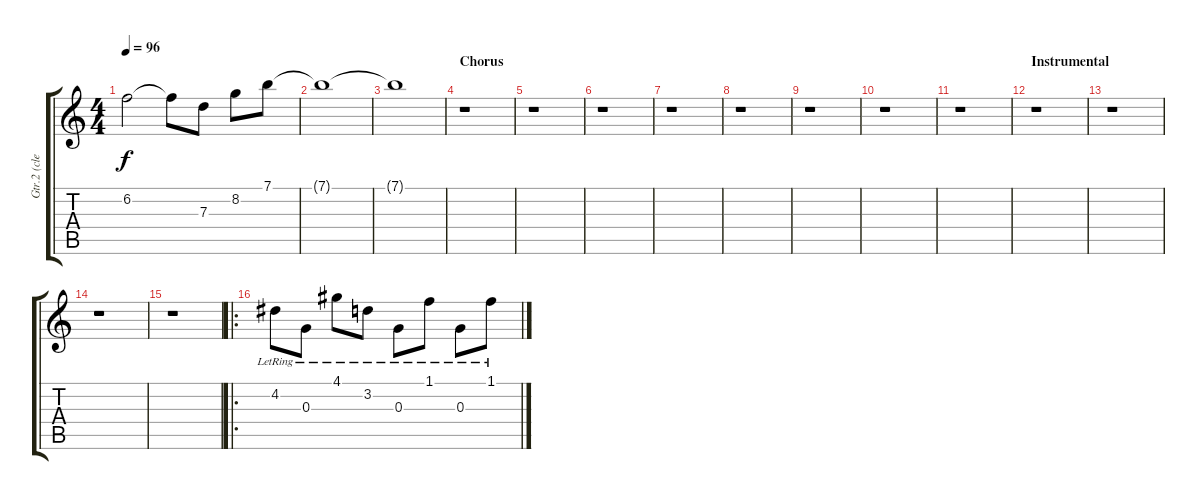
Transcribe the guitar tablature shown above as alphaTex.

\track ("Gtr.2 (clean)" "Gtr.2 (cle") {instrument electricguitarclean}
\staff {score tabs}
\tuning (E4 B3 G3 D3 A2 E2) {hide}
\ts (4 4)
\tempo 96
\clef g2
\ks c
6.2{t}.2{dy f} 6.2{t}.8 7.3.8 8.2.8 7.1.8 |
7.1{t}.1 |
7.1{t}.1 |
\section ("" "Chorus")
r.1 |
r.1 |
r.1 |
r.1 |
r.1 |
r.1 |
r.1 |
r.1 |
\section ("" "Instrumental")
r.1 |
r.1 |
r.1 |
r.1 |
\ro
4.2{lr}.8 0.3{lr}.8 4.1{lr}.8 3.2{lr}.8 0.3{lr}.8 1.1{lr}.8 0.3{lr}.8 1.1{lr}.8
